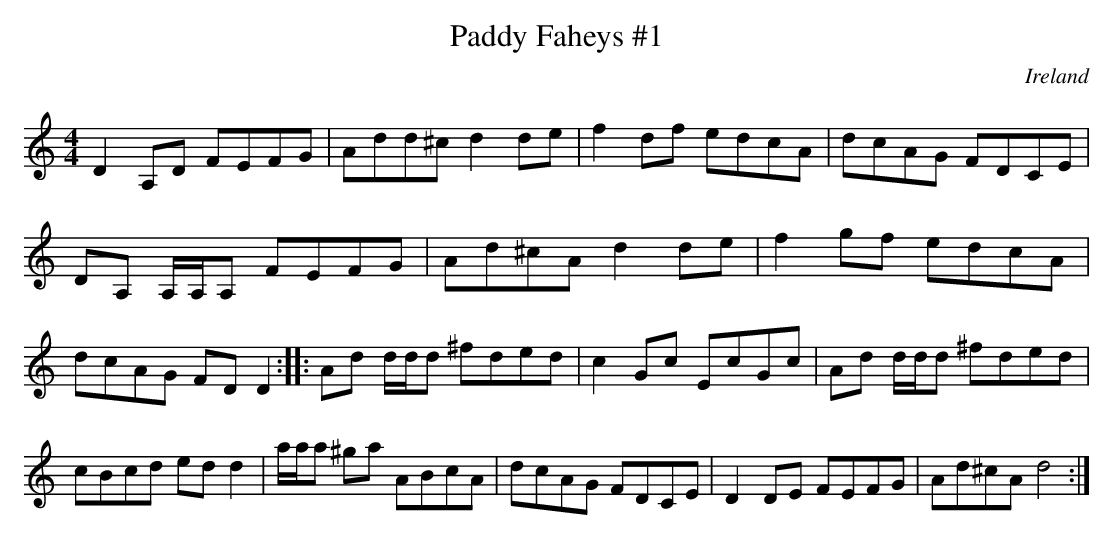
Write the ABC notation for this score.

X:1
T:Paddy Faheys #1
M:4/4
O:Ireland
K:C major
D2A,D FEFG| Add^c d2de| f2df edcA| dcAG FDCE|\
DA, A,/A,/A, FEFG | Ad^cA d2de |\
f2gf edcA | dcAG FDD2::\
Ad d/d/d ^fded | c2Gc EcGc | Ad d/d/d ^fded |\
cBcd edd2 | a/a/a ^ga ABcA | dcAG FDCE |\
D2DE FEFG | Ad^cA d4 :|
